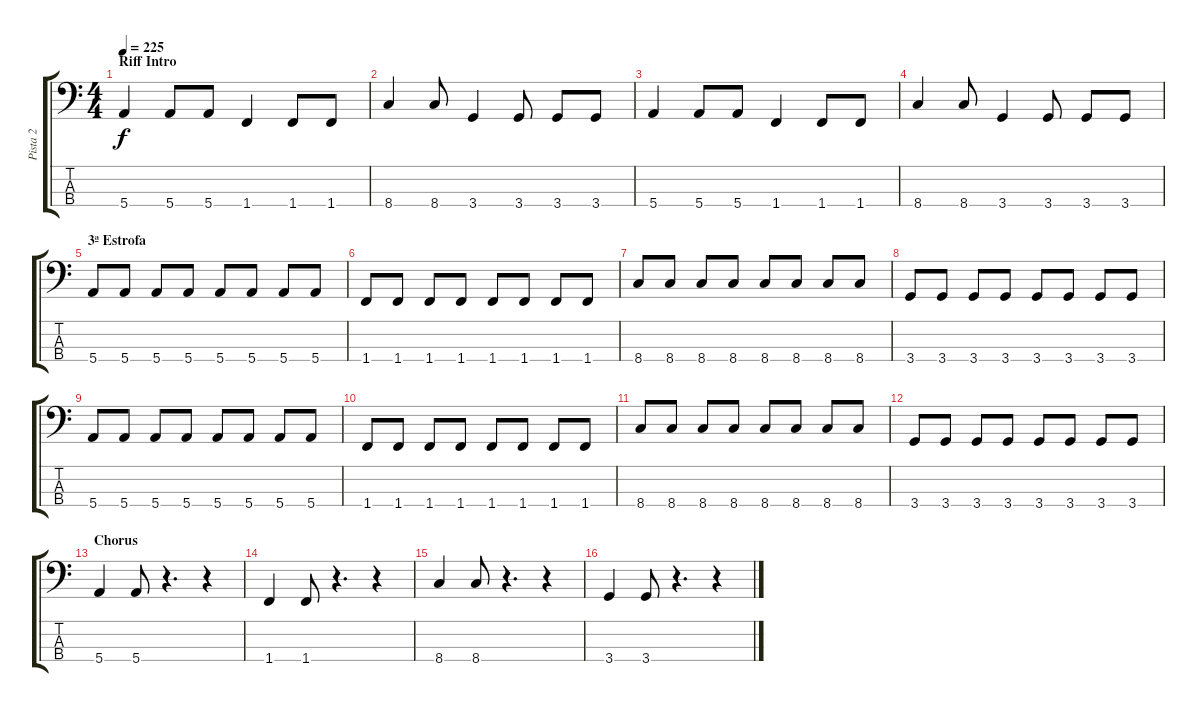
\track ("Pista 2" "Pista 2") {instrument electricbasspick}
\staff {score tabs}
\tuning (G2 D2 A1 E1) {hide}
\ts (4 4)
\section ("" "Riff Intro")
\tempo 225
\clef f4
\ks c
5.4.4{dy f} 5.4.8 5.4.8 1.4.4 1.4.8 1.4.8 |
8.4.4 8.4.8 3.4.4 3.4.8 3.4.8 3.4.8 |
5.4.4 5.4.8 5.4.8 1.4.4 1.4.8 1.4.8 |
8.4.4 8.4.8 3.4.4 3.4.8 3.4.8 3.4.8 |
\section ("" "3ª Estrofa")
5.4.8 5.4.8 5.4.8 5.4.8 5.4.8 5.4.8 5.4.8 5.4.8 |
1.4.8 1.4.8 1.4.8 1.4.8 1.4.8 1.4.8 1.4.8 1.4.8 |
8.4.8 8.4.8 8.4.8 8.4.8 8.4.8 8.4.8 8.4.8 8.4.8 |
3.4.8 3.4.8 3.4.8 3.4.8 3.4.8 3.4.8 3.4.8 3.4.8 |
\section ("" "")
5.4.8 5.4.8 5.4.8 5.4.8 5.4.8 5.4.8 5.4.8 5.4.8 |
1.4.8 1.4.8 1.4.8 1.4.8 1.4.8 1.4.8 1.4.8 1.4.8 |
8.4.8 8.4.8 8.4.8 8.4.8 8.4.8 8.4.8 8.4.8 8.4.8 |
3.4.8 3.4.8 3.4.8 3.4.8 3.4.8 3.4.8 3.4.8 3.4.8 |
\section ("" "Chorus")
5.4.4 5.4.8 r.4{d} r.4 |
1.4.4 1.4.8 r.4{d} r.4 |
8.4.4 8.4.8 r.4{d} r.4 |
3.4.4 3.4.8 r.4{d} r.4
